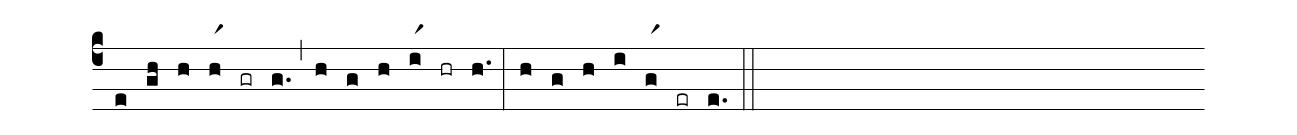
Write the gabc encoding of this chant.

%%
(c4)
(e) (gh)
(h) (hr1) (gr) (g.) (,)
(h) (g) (h) (ir1) (hr) (h.) (:)
(h) (g) (h) (i) (gr1) (er) (e.) (::)
